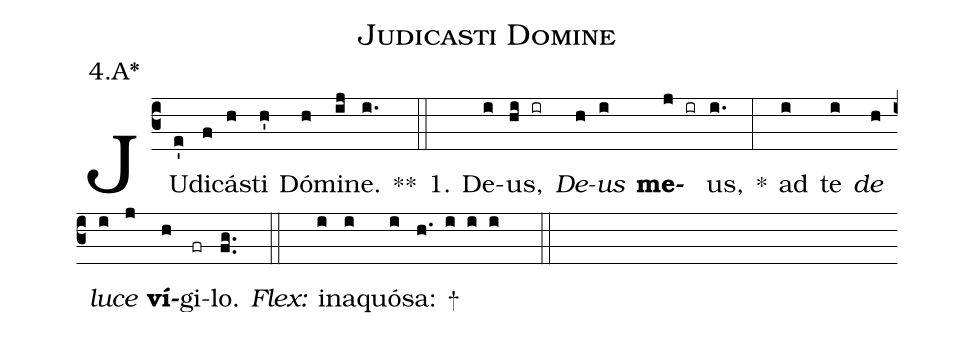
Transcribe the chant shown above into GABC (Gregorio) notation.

name:Judicasti Domine;
office-part:Antiphona;
mode:4;
annotation: 4.A*;
%%
(c3) JU(e')di(f)cá(h)sti(h') Dó(h)mi(ij)ne.(i.) **(::)
1. De(i)us,(hi ir) <i>De</i>(h)<i>us</i>(i) <b>me</b>(j ir)us,(i.) *(:) ad(i) te(i) <i>de</i>(h) <i>lu</i>(i)<i>ce</i>(j) <b>ví</b>(h)gi(fr)lo.(fg..) <i>Flex:</i>(::)  in(i)a(i)quó(i)sa: +(h. i i i  ::)
